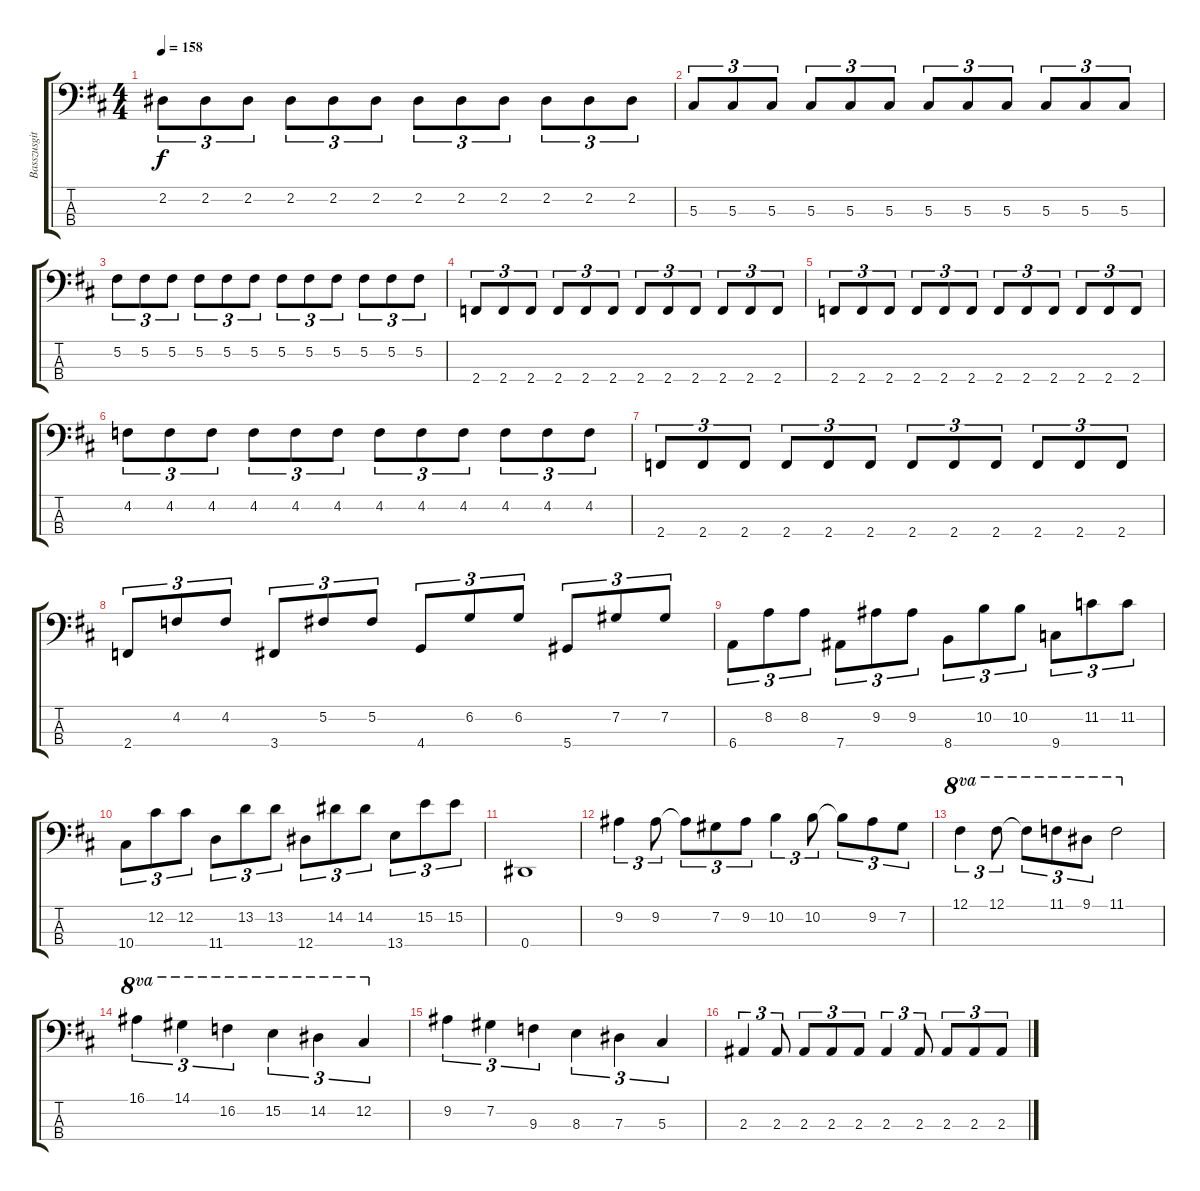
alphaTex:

\track ("Basszusgitár (Yngwie Malmsteen)" "Basszusgit") {instrument electricbassfinger}
\staff {score tabs}
\tuning (Gb2 Db2 Ab1 Eb1) {hide}
\ts (4 4)
\tempo 158
\clef f4
\ks d
2.2.8{tu (3 2) dy f} 2.2.8{tu (3 2)} 2.2.8{tu (3 2)} 2.2.8{tu (3 2)} 2.2.8{tu (3 2)} 2.2.8{tu (3 2)} 2.2.8{tu (3 2)} 2.2.8{tu (3 2)} 2.2.8{tu (3 2)} 2.2.8{tu (3 2)} 2.2.8{tu (3 2)} 2.2.8{tu (3 2)} |
5.3.8{tu (3 2)} 5.3.8{tu (3 2)} 5.3.8{tu (3 2)} 5.3.8{tu (3 2)} 5.3.8{tu (3 2)} 5.3.8{tu (3 2)} 5.3.8{tu (3 2)} 5.3.8{tu (3 2)} 5.3.8{tu (3 2)} 5.3.8{tu (3 2)} 5.3.8{tu (3 2)} 5.3.8{tu (3 2)} |
5.2.8{tu (3 2)} 5.2.8{tu (3 2)} 5.2.8{tu (3 2)} 5.2.8{tu (3 2)} 5.2.8{tu (3 2)} 5.2.8{tu (3 2)} 5.2.8{tu (3 2)} 5.2.8{tu (3 2)} 5.2.8{tu (3 2)} 5.2.8{tu (3 2)} 5.2.8{tu (3 2)} 5.2.8{tu (3 2)} |
2.4.8{tu (3 2)} 2.4.8{tu (3 2)} 2.4.8{tu (3 2)} 2.4.8{tu (3 2)} 2.4.8{tu (3 2)} 2.4.8{tu (3 2)} 2.4.8{tu (3 2)} 2.4.8{tu (3 2)} 2.4.8{tu (3 2)} 2.4.8{tu (3 2)} 2.4.8{tu (3 2)} 2.4.8{tu (3 2)} |
2.4.8{tu (3 2)} 2.4.8{tu (3 2)} 2.4.8{tu (3 2)} 2.4.8{tu (3 2)} 2.4.8{tu (3 2)} 2.4.8{tu (3 2)} 2.4.8{tu (3 2)} 2.4.8{tu (3 2)} 2.4.8{tu (3 2)} 2.4.8{tu (3 2)} 2.4.8{tu (3 2)} 2.4.8{tu (3 2)} |
4.2.8{tu (3 2)} 4.2.8{tu (3 2)} 4.2.8{tu (3 2)} 4.2.8{tu (3 2)} 4.2.8{tu (3 2)} 4.2.8{tu (3 2)} 4.2.8{tu (3 2)} 4.2.8{tu (3 2)} 4.2.8{tu (3 2)} 4.2.8{tu (3 2)} 4.2.8{tu (3 2)} 4.2.8{tu (3 2)} |
2.4.8{tu (3 2)} 2.4.8{tu (3 2)} 2.4.8{tu (3 2)} 2.4.8{tu (3 2)} 2.4.8{tu (3 2)} 2.4.8{tu (3 2)} 2.4.8{tu (3 2)} 2.4.8{tu (3 2)} 2.4.8{tu (3 2)} 2.4.8{tu (3 2)} 2.4.8{tu (3 2)} 2.4.8{tu (3 2)} |
2.4.8{tu (3 2) volume 16} 4.2.8{tu (3 2)} 4.2.8{tu (3 2)} 3.4.8{tu (3 2)} 5.2.8{tu (3 2)} 5.2.8{tu (3 2)} 4.4.8{tu (3 2)} 6.2.8{tu (3 2)} 6.2.8{tu (3 2)} 5.4.8{tu (3 2)} 7.2.8{tu (3 2)} 7.2.8{tu (3 2)} |
6.4.8{tu (3 2)} 8.2.8{tu (3 2)} 8.2.8{tu (3 2)} 7.4.8{tu (3 2)} 9.2.8{tu (3 2)} 9.2.8{tu (3 2)} 8.4.8{tu (3 2)} 10.2.8{tu (3 2)} 10.2.8{tu (3 2)} 9.4.8{tu (3 2)} 11.2.8{tu (3 2)} 11.2.8{tu (3 2)} |
10.4.8{tu (3 2)} 12.2.8{tu (3 2)} 12.2.8{tu (3 2)} 11.4.8{tu (3 2)} 13.2.8{tu (3 2)} 13.2.8{tu (3 2)} 12.4.8{tu (3 2)} 14.2.8{tu (3 2)} 14.2.8{tu (3 2)} 13.4.8{tu (3 2)} 15.2.8{tu (3 2)} 15.2.8{tu (3 2)} |
0.4.1 |
9.2.4{tu (3 2)} 9.2.8{tu (3 2)} 9.2{t}.8{tu (3 2)} 7.2.8{tu (3 2)} 9.2.8{tu (3 2)} 10.2.4{tu (3 2)} 10.2.8{tu (3 2)} 10.2{t}.8{tu (3 2)} 9.2.8{tu (3 2)} 7.2.8{tu (3 2)} |
12.1.4{tu (3 2) ot 8va} 12.1.8{tu (3 2) ot 8va} 12.1{t}.8{tu (3 2) ot 8va} 11.1.8{tu (3 2) ot 8va} 9.1.8{tu (3 2) ot 8va} 11.1.2{ot 8va} |
16.1.4{tu (3 2) ot 8va} 14.1.4{tu (3 2) ot 8va} 16.2.4{tu (3 2) ot 8va} 15.2.4{tu (3 2) ot 8va} 14.2.4{tu (3 2) ot 8va} 12.2.4{tu (3 2) ot 8va} |
9.2.4{tu (3 2)} 7.2.4{tu (3 2)} 9.3.4{tu (3 2)} 8.3.4{tu (3 2)} 7.3.4{tu (3 2)} 5.3.4{tu (3 2)} |
2.3.4{tu (3 2) volume 11} 2.3.8{tu (3 2)} 2.3.8{tu (3 2)} 2.3.8{tu (3 2)} 2.3.8{tu (3 2)} 2.3.4{tu (3 2)} 2.3.8{tu (3 2)} 2.3.8{tu (3 2)} 2.3.8{tu (3 2)} 2.3.8{tu (3 2)}
